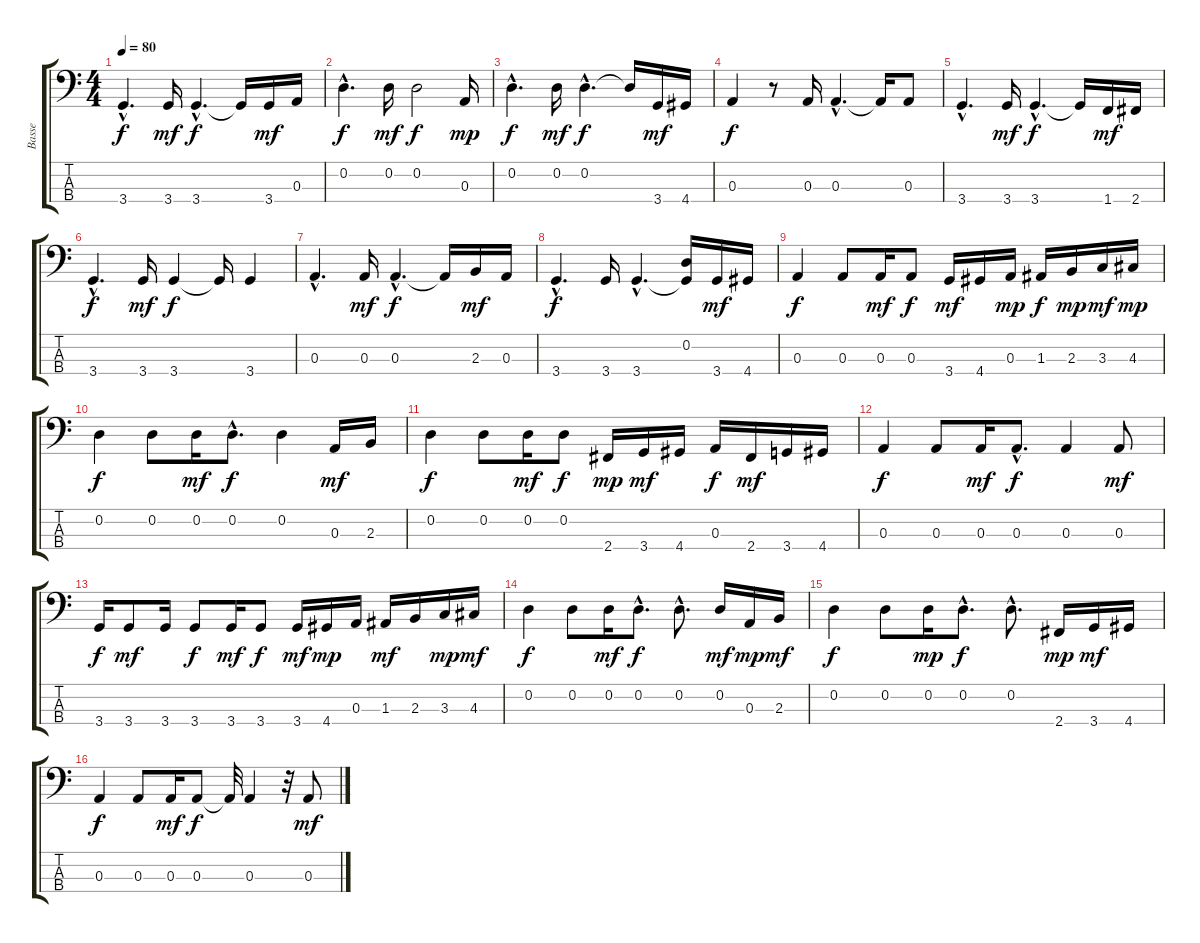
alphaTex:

\track ("Basse   " "Basse   ") {instrument electricbassfinger}
\staff {score tabs}
\tuning (G2 D2 A1 E1) {hide}
\ts (4 4)
\tempo 80
\clef f4
\ks c
3.4{hac}.4{d dy f} 3.4.16{dy mf} 3.4{hac}.4{d dy f} 3.4{t}.16 3.4.16{dy mf} 0.3.16 |
0.2{hac}.4{d dy f} 0.2.16{dy mf} 0.2.2{dy f} 0.3.16{dy mp} |
0.2{hac}.4{d dy f} 0.2.16{dy mf} 0.2{hac}.4{d dy f} 0.2{t}.16 3.4.16{dy mf} 4.4.16 |
0.3.4{dy f} r.8 0.3.16 0.3{hac}.4{d} 0.3{t}.16 0.3.8 |
3.4{hac}.4{d} 3.4.16{dy mf} 3.4{hac}.4{d dy f} 3.4{t}.16 1.4.16{dy mf} 2.4.16 |
3.4{hac}.4{d dy f} 3.4.16{dy mf} 3.4.4{dy f} 3.4{t}.16 3.4.4 |
0.3{hac}.4{d} 0.3.16{dy mf} 0.3{hac}.4{d dy f} 0.3{t}.16 2.3.16{dy mf} 0.3.16 |
3.4{hac}.4{d dy f} 3.4.16 3.4{hac}.4{d} (0.2 3.4{t}).16 3.4.16{dy mf} 4.4.16 |
0.3.4{dy f} 0.3.8 0.3.16{dy mf} 0.3.8{dy f} 3.4.16{dy mf} 4.4.16 0.3.16{dy mp} 1.3.16{dy f} 2.3.16{dy mp} 3.3.16{dy mf} 4.3.16{dy mp} |
0.2.4{dy f} 0.2.8 0.2.16{dy mf} 0.2{hac}.8{d dy f} 0.2.4 0.3.16{dy mf} 2.3.16 |
0.2.4{dy f} 0.2.8 0.2.16{dy mf} 0.2.8{dy f} 2.4.16{dy mp} 3.4.16{dy mf} 4.4.16 0.3.16{dy f} 2.4.16{dy mf} 3.4.16 4.4.16 |
0.3.4{dy f} 0.3.8 0.3.16{dy mf} 0.3{hac}.8{d dy f} 0.3.4 0.3.8{dy mf} |
3.4.16{dy f} 3.4.8{dy mf} 3.4.16 3.4.8{dy f} 3.4.16{dy mf} 3.4.8{dy f} 3.4.16{dy mf} 4.4.16{dy mp} 0.3.16 1.3.16{dy mf} 2.3.16 3.3.16{dy mp} 4.3.16{dy mf} |
0.2.4{dy f} 0.2.8 0.2.16{dy mf} 0.2{hac}.8{d dy f} 0.2{hac}.8{d} 0.2.16{dy mf} 0.3.16{dy mp} 2.3.16{dy mf} |
0.2.4{dy f} 0.2.8 0.2.16{dy mp} 0.2{hac}.8{d dy f} 0.2{hac}.8{d} 2.4.16{dy mp} 3.4.16{dy mf} 4.4.16 |
0.3.4{dy f} 0.3.8 0.3.16{dy mf} 0.3.8{dy f} 0.3{t}.32 0.3.4 r.32 0.3.8{dy mf}
